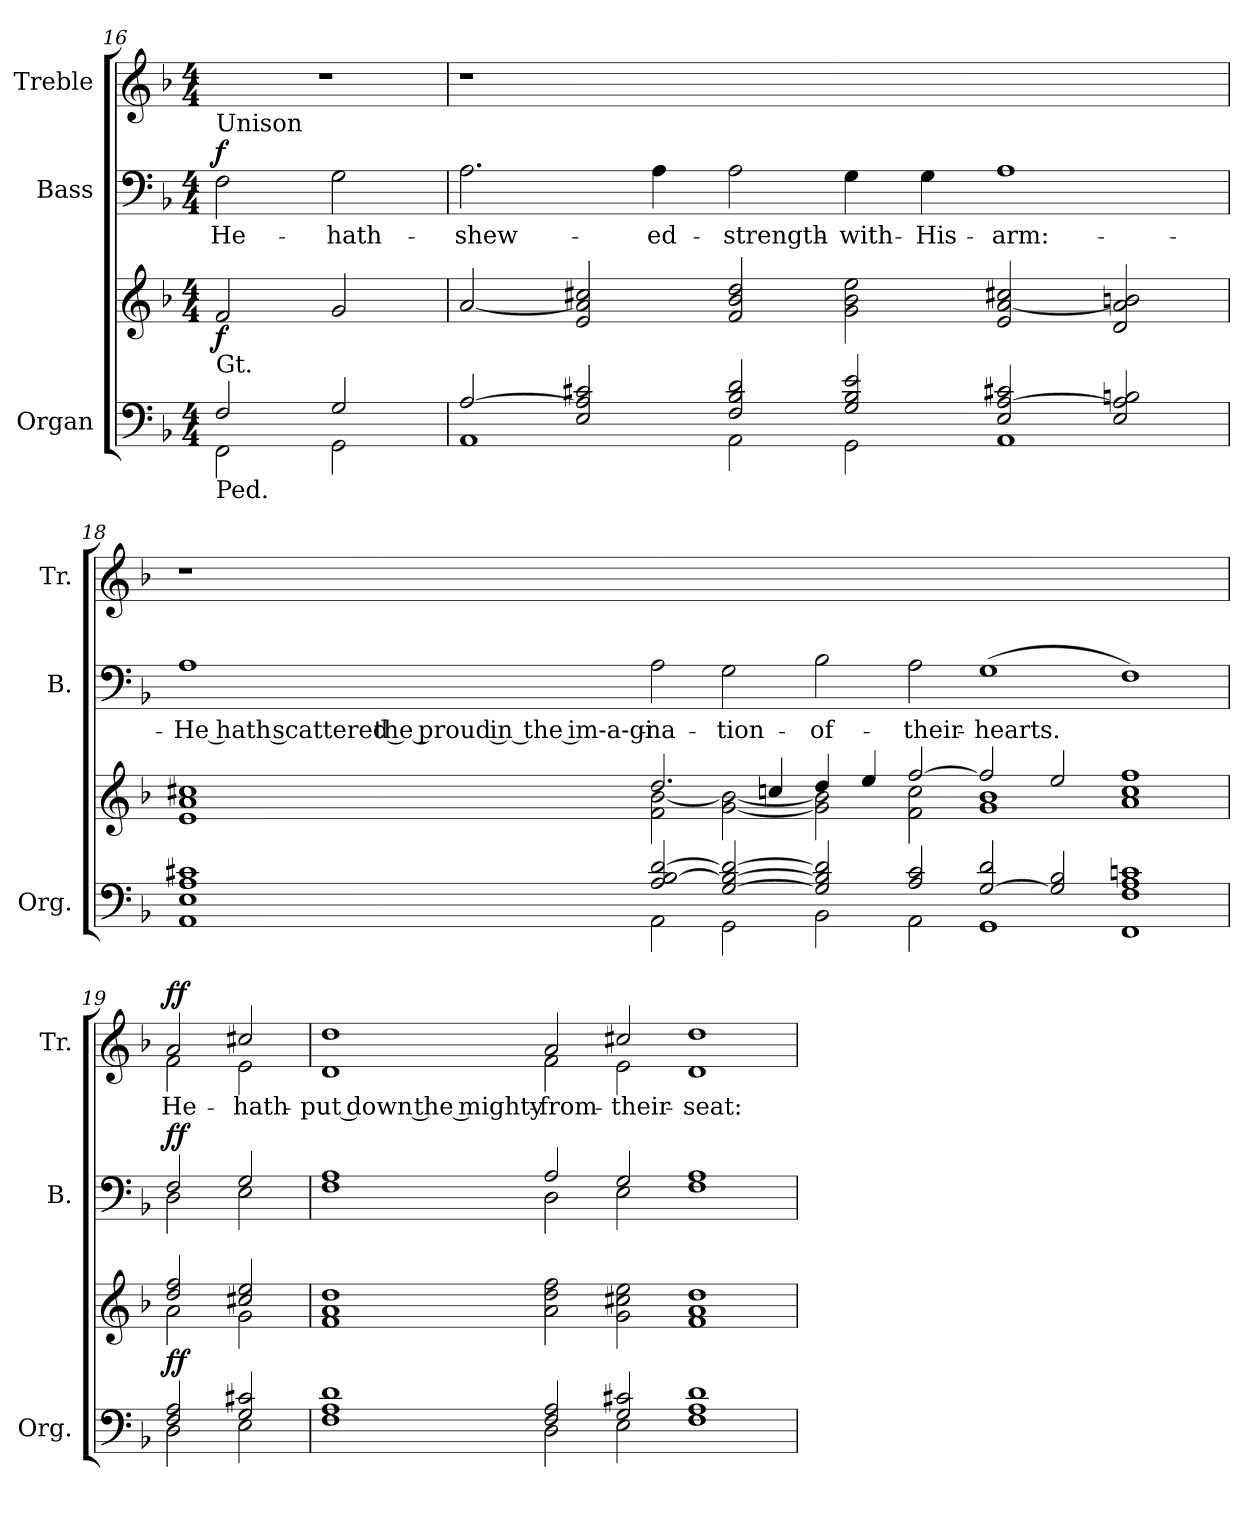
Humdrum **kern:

**kern	**kern	**dynam	**kern	**text	**dynam	**kern	**text	**dynam
*part3	*part3	*part3	*part2	*part2	*part2	*part1	*part1	*part1
*staff4	*staff3	*staff3/4	*staff2	*staff2	*staff2	*staff1	*staff1	*staff1
*I"Organ	*	*	*I"Bass	*	*	*I"Treble	*	*
*I'Org.	*	*	*I'B.	*	*	*I'Tr.	*	*
!!LO:LB:g=z
*clefF4	*clefG2	*	*clefF4	*	*	*clefG2	*	*
*k[b-]	*k[b-]	*	*k[b-]	*	*	*k[b-]	*	*
*F:	*F:	*	*F:	*	*	*F:	*	*
*M4/4	*M4/4	*	*M4/4	*	*	*M4/4	*	*
=16	=16	=16	=16	=16	=16	=16	=16	=16
*^	*	*	*	*	*	*	*	*
!	!	!	!	!LO:TX:a:t=Unison	!	!	!	!	!
!LO:TX:b:t=Ped.	!	!	!	!	!	!	!	!	!
!LO:TX:a:t=Gt.	!	!	!	!	!	!	!	!	!
!	!	!	!	!	!LO:LY:b:color=#000000	!	!	!	!
2Fi/	2FFi\	2fi/	f	2Fi\	He-	f	1r	.	.
!	!	!	!	!	!LO:LY:b:color=#000000	!	!	!	!
2Gi/	2GGi\	2gi/	.	2Gi\	-hath-	.	.	.	.
=17	=17	=17	=17	=17	=17	=17	=17	=17	=17
!	!	!	!	!	!LO:LY:b:color=#000000	!	!LO:N:vis=1	!	!
[2Ai/	1AAi	[2ai/	.	2.Ai\	-shew-	.	1r	.	.
2Ei/ 2Ai] 2c#Xi	.	2ei/ 2ai] 2cc#Xi	.	.	.	.	.	.	.
!	!	!	!	!	!LO:LY:b:color=#000000	!	!	!	!
.	.	.	.	4Ai\	-ed-	.	.	.	.
!	!	!	!	!	!LO:LY:b:color=#000000	!	!	!	!
2Fi/ 2B-i 2di	2AAi\	2fi/ 2b-i 2ddi	.	2Ai\	-strength-	.	0ryy	.	.
!	!	!	!	!	!LO:LY:b:color=#000000	!	!	!	!
2Gi/ 2B-i 2ei	2GGi\	2gi\ 2b-i 2eei	.	4Gi\	-with-	.	.	.	.
!	!	!	!	!	!LO:LY:b:color=#000000	!	!	!	!
.	.	.	.	4Gi\	-His-	.	.	.	.
!	!	!	!	!	!LO:LY:b:color=#000000	!	!	!	!
2Ei/ [2Ai 2c#Xi	1AAi	2ei/ [2ai 2cc#Xi	.	1Ai	-arm:-	.	.	.	.
2Ei/ 2Ai] 2Bni	.	2di/ 2ai] 2bni	.	.	.	.	.	.	.
!!LO:PB:g=z
=18	=18	=18	=18	=18	=18	=18	=18	=18	=18
*	*	*^	*	*	*	*	*	*	*
!	!	!	!	!	!	!LO:LY:b:color=#000000	!	!LO:N:vis=1	!	!
1Ei 1Ai 1c#Xi	1AAi	1cc#Xi	1ei 1ai	.	1Ai	-He hath scattered the proud in the im-a-gi-	.	1r	.	.
!	!	!	!	!	!	!LO:LY:b:color=#000000	!	!	!	!
2Ai/ [2B-i [2di	2AAi\	2.ddi/	2fi\ [2b-i	.	2Ai\	-na-	.	00ryy	.	.
!	!	!	!	!	!	!LO:LY:b:color=#000000	!	!	!	!
[2Gi/ 2B-i_ 2di_	2GGi\	.	[2gi\ 2b-i_	.	2Gi\	-tion-	.	.	.	.
.	.	4ccni/	.	.	.	.	.	.	.	.
!	!	!	!	!	!	!LO:LY:b:color=#000000	!	!	!	!
2Gi/] 2B-i] 2di]	2BB-i\	4ddi/	2gi\] 2b-i]	.	2B-i\	-of-	.	.	.	.
.	.	4eei/	.	.	.	.	.	.	.	.
!	!	!	!	!	!	!LO:LY:b:color=#000000	!	!	!	!
2Ai/ 2c#i	2AAi\	[2ffi/	2fi\ 2cci	.	2Ai\	-their-	.	.	.	.
!	!	!	!	!	!	!LO:LY:b:color=#000000	!	!	!	!
[2Gi/ 2di	1GGi	2ffi/]	1gi 1b-i	.	(1Gi	-hearts.	.	.	.	.
2Gi/] 2B-i	.	2eei/	.	.	.	.	.	.	.	.
1Fi 1Ai 1cni	1FFi	1ffi	1ai 1cci	.	1Fi)	.	.	.	.	.
!!LO:LB:g=z
=19	=19	=19	=19	=19	=19	=19	=19	=19	=19	=19
*	*	*	*	*	*^	*	*	*	*	*
!	!	!	!	!	!	!	!	!	!	!LO:LY:b:color=#000000	!
*	*	*	*	*	*	*	*	*	*^	*	*
2Fi/ 2Ai	2Di\	2ddi/ 2ffi	2ai\	ff	2Fi/	2Di\	.	ff	2ai/	2fi\	-He-	ff
!	!	!	!	!	!	!	!	!	!	!	!LO:LY:b:color=#000000	!
2Gi/ 2c#Xi	2Ei\	2cc#Xi/ 2eei	2gi\	.	2Gi/	2Ei\	.	.	2cc#Xi/	2ei\	-hath-	.
*	*	*v	*v	*	*	*	*	*	*	*	*	*
=20	=20	=20	=20	=20	=20	=20	=20	=20	=20	=20	=20
*	*	*^	*	*	*	*	*	*	*	*	*
!	!	!	!	!	!	!	!	!	!	!	!LO:LY:b:color=#000000	!
*	*	*v	*v	*	*	*	*	*	*	*	*	*
1Ai 1di	1Fi	1fi 1ai 1ddi	.	1Ai	1Fi	.	.	1ddi	1di	-put down the mighty-	.
!	!	!	!	!	!	!	!	!	!	!LO:LY:b:color=#000000	!
2Fi/ 2Ai	2Di\	2ai\ 2ddi 2ffi	.	2Ai/	2Di\	.	.	2ai/	2fi\	-from-	.
!	!	!	!	!	!	!	!	!	!	!LO:LY:b:color=#000000	!
2Gi/ 2c#Xi	2Ei\	2gi\ 2cc#Xi 2eei	.	2Gi/	2Ei\	.	.	2cc#Xi/	2ei\	-their-	.
!	!	!	!	!	!	!	!	!	!	!LO:LY:b:color=#000000	!
1Ai 1di	1Fi	1fi 1ai 1ddi	.	1Ai	1Fi	.	.	1ddi	1di	-seat:-	.
*	*	*	*	*v	*v	*	*	*	*	*	*
*v	*v	*	*	*	*	*	*v	*v	*	*
=	=	=	=	=	=	=	=	=
*-	*-	*-	*-	*-	*-	*-	*-	*-
